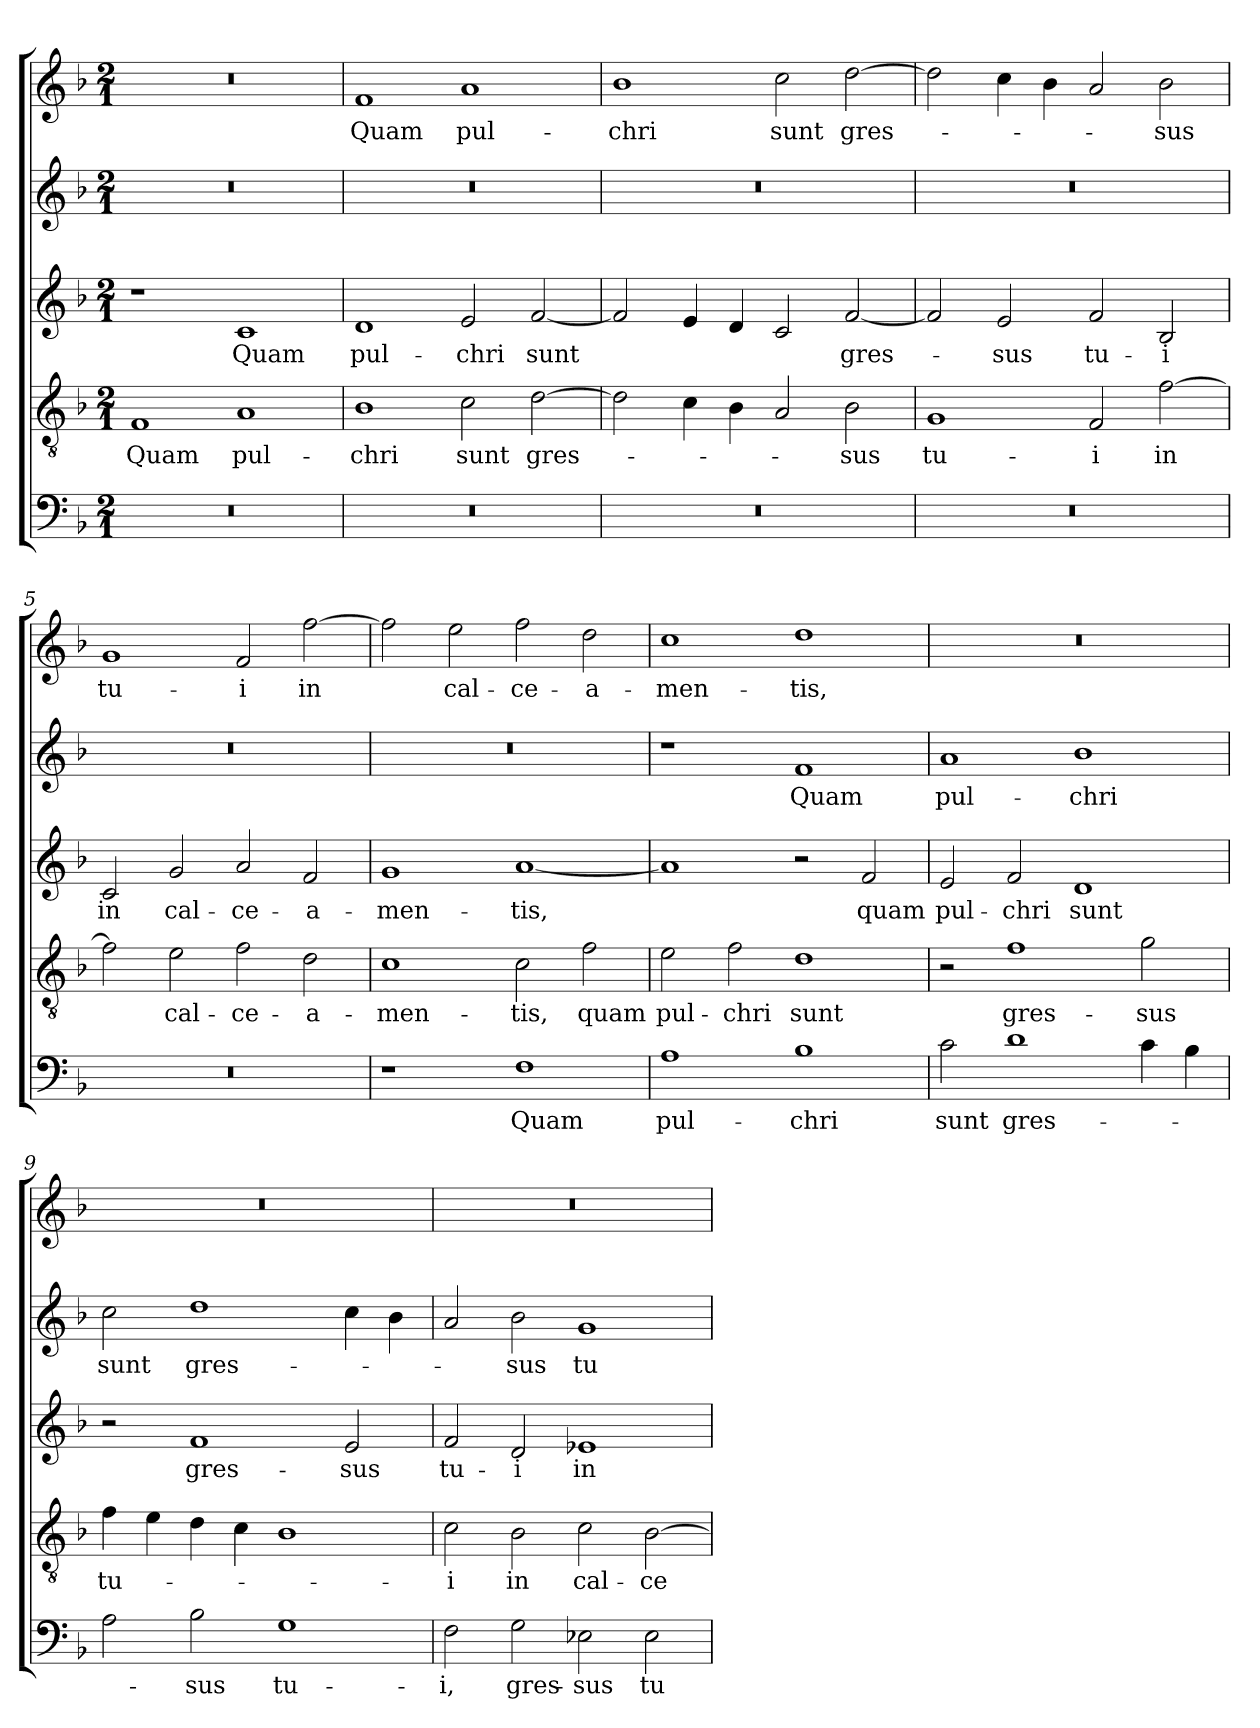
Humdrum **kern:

**kern	**text	**kern	**text	**kern	**text	**kern	**text	**kern	**text
*part5	*part5	*part4	*part4	*part3	*part3	*part2	*part2	*part1	*part1
*staff5	*staff5	*staff4	*staff4	*staff3	*staff3	*staff2	*staff2	*staff1	*staff1
*clefF4	*	*clefGv2	*	*clefG2	*	*clefG2	*	*clefG2	*
*k[b-]	*	*k[b-]	*	*k[b-]	*	*k[b-]	*	*k[b-]	*
*F:	*	*F:	*	*F:	*	*F:	*	*F:	*
*M2/1	*	*M2/1	*	*M2/1	*	*M2/1	*	*M2/1	*
=1	=1	=1	=1	=1	=1	=1	=1	=1	=1
!	!	!	!LO:LY:b	!	!	!	!	!	!
0r	.	1F	Quam	1r	.	0r	.	0r	.
!	!	!	!LO:LY:b	!	!LO:LY:b	!	!	!	!
.	.	1A	pul-	1c	Quam	.	.	.	.
=2	=2	=2	=2	=2	=2	=2	=2	=2	=2
!	!	!	!LO:LY:b	!	!LO:LY:b	!	!	!	!LO:LY:b
0r	.	1B-	-chri	1d	pul-	0r	.	1f	Quam
!	!	!	!LO:LY:b	!	!LO:LY:b	!	!	!	!LO:LY:b
.	.	2c\	sunt	2e/	-chri	.	.	1a	pul-
!	!	!	!LO:LY:b	!	!LO:LY:b	!	!	!	!
.	.	[2d\	gres-	[2f/	sunt	.	.	.	.
=3	=3	=3	=3	=3	=3	=3	=3	=3	=3
!	!	!	!	!	!	!	!	!	!LO:LY:b
0r	.	2d\]	.	2f/]	.	0r	.	1b-	-chri
.	.	4c\	.	4e/	.	.	.	.	.
.	.	4B-\	.	4d/	.	.	.	.	.
!	!	!	!	!	!	!	!	!	!LO:LY:b
.	.	2A/	.	2c/	.	.	.	2cc\	sunt
!	!	!	!LO:LY:b	!	!LO:LY:b	!	!	!	!LO:LY:b
.	.	2B-\	-sus	[2f/	gres-	.	.	[2dd\	gres-
=4	=4	=4	=4	=4	=4	=4	=4	=4	=4
!	!	!	!LO:LY:b	!	!	!	!	!	!
0r	.	1G	tu-	2f/]	.	0r	.	2dd\]	.
!	!	!	!	!	!LO:LY:b	!	!	!	!
.	.	.	.	2e/	-sus	.	.	4cc\	.
.	.	.	.	.	.	.	.	4b-\	.
!	!	!	!LO:LY:b	!	!LO:LY:b	!	!	!	!
.	.	2F/	-i	2f/	tu-	.	.	2a/	.
!	!	!	!LO:LY:b	!	!LO:LY:b	!	!	!	!LO:LY:b
.	.	[2f\	in	2B-/	-i	.	.	2b-\	-sus
=5	=5	=5	=5	=5	=5	=5	=5	=5	=5
!	!	!	!	!	!LO:LY:b	!	!	!	!LO:LY:b
0r	.	2f\]	.	2c/	in	0r	.	1g	tu-
!	!	!	!LO:LY:b	!	!LO:LY:b	!	!	!	!
.	.	2e\	cal-	2g/	cal-	.	.	.	.
!	!	!	!LO:LY:b	!	!LO:LY:b	!	!	!	!LO:LY:b
.	.	2f\	-ce-	2a/	-ce-	.	.	2f/	-i
!	!	!	!LO:LY:b	!	!LO:LY:b	!	!	!	!LO:LY:b
.	.	2d\	-a-	2f/	-a-	.	.	[2ff\	in
=6	=6	=6	=6	=6	=6	=6	=6	=6	=6
!	!	!	!LO:LY:b	!	!LO:LY:b	!	!	!	!
1r	.	1c	-men-	1g	-men-	0r	.	2ff\]	.
!	!	!	!	!	!	!	!	!	!LO:LY:b
.	.	.	.	.	.	.	.	2ee\	cal-
!	!LO:LY:b	!	!LO:LY:b	!	!LO:LY:b	!	!	!	!LO:LY:b
1F	Quam	2c\	-tis,	[1a	-tis,	.	.	2ff\	-ce-
!	!	!	!LO:LY:b	!	!	!	!	!	!LO:LY:b
.	.	2f\	quam	.	.	.	.	2dd\	-a-
!!LO:LB:g=z
=7	=7	=7	=7	=7	=7	=7	=7	=7	=7
!	!LO:LY:b	!	!LO:LY:b	!	!	!	!	!	!LO:LY:b
1A	pul-	2e\	pul-	1a]	.	1r	.	1cc	-men-
!	!	!	!LO:LY:b	!	!	!	!	!	!
.	.	2f\	-chri	.	.	.	.	.	.
!	!LO:LY:b	!	!LO:LY:b	!	!	!	!LO:LY:b	!	!LO:LY:b
1B-	-chri	1d	sunt	2r	.	1f	Quam	1dd	-tis,
!	!	!	!	!	!LO:LY:b	!	!	!	!
.	.	.	.	2f/	quam	.	.	.	.
=8	=8	=8	=8	=8	=8	=8	=8	=8	=8
!	!LO:LY:b	!	!	!	!LO:LY:b	!	!LO:LY:b	!	!
2c\	sunt	2r	.	2e/	pul-	1a	pul-	0r	.
!	!LO:LY:b	!	!LO:LY:b	!	!LO:LY:b	!	!	!	!
1d	gres-	1f	gres-	2f/	-chri	.	.	.	.
!	!	!	!	!	!LO:LY:b	!	!LO:LY:b	!	!
.	.	.	.	1d	sunt	1b-	-chri	.	.
!	!	!	!LO:LY:b	!	!	!	!	!	!
4c\	.	2g\	-sus	.	.	.	.	.	.
4B-\	.	.	.	.	.	.	.	.	.
=9	=9	=9	=9	=9	=9	=9	=9	=9	=9
!	!	!	!LO:LY:b	!	!	!	!LO:LY:b	!	!
2A\	.	4f\	tu-	2r	.	2cc\	sunt	0r	.
.	.	4e\	.	.	.	.	.	.	.
!	!LO:LY:b	!	!	!	!LO:LY:b	!	!LO:LY:b	!	!
2B-\	-sus	4d\	.	1f	gres-	1dd	gres-	.	.
.	.	4c\	.	.	.	.	.	.	.
!	!LO:LY:b	!	!	!	!	!	!	!	!
1G	tu-	1B-	.	.	.	.	.	.	.
!	!	!	!	!	!LO:LY:b	!	!	!	!
.	.	.	.	2e/	-sus	4cc\	.	.	.
.	.	.	.	.	.	4b-\	.	.	.
=10	=10	=10	=10	=10	=10	=10	=10	=10	=10
!	!LO:LY:b	!	!LO:LY:b	!	!LO:LY:b	!	!	!	!
2F\	-i,	2c\	-i	2f/	tu-	2a/	.	0r	.
!	!LO:LY:b	!	!LO:LY:b	!	!LO:LY:b	!	!LO:LY:b	!	!
2G\	gres-	2B-\	in	2d/	-i	2b-\	-sus	.	.
!	!LO:LY:b	!	!LO:LY:b	!	!LO:LY:b	!	!LO:LY:b	!	!
2E-X\	-sus	2c\	cal-	1e-X	in	1g	tu-	.	.
!	!LO:LY:b	!	!LO:LY:b	!	!	!	!	!	!
2E-\	tu-	[2B-\	-ce-	.	.	.	.	.	.
=	=	=	=	=	=	=	=	=	=
*-	*-	*-	*-	*-	*-	*-	*-	*-	*-
